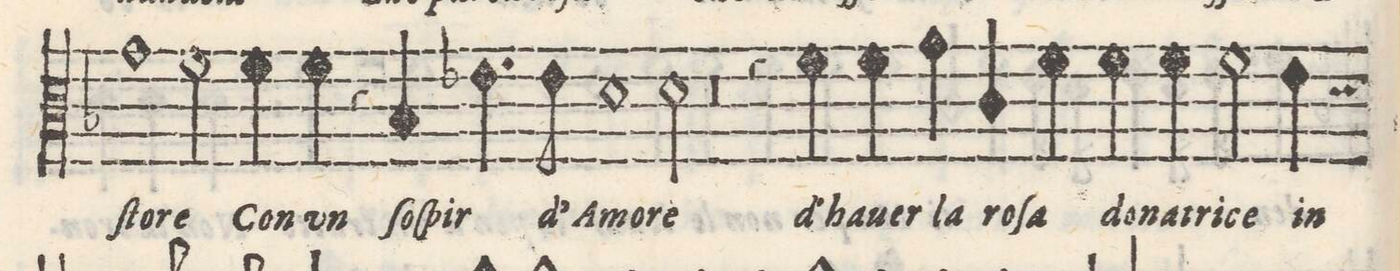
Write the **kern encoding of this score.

**kern	**text
*I"Alto	*
*clefC3	*
*k[b-]	*
*met(C)	*
*M2/1	*
1g\	-ſto-
=14-	=14-
2f\	-re
4f\	Con
4f\	un
4r	.
4B-/	ſoſ-
=15-	=15-
4.e-X\	-pir
8e-\	d'A-
1d	-mo-
2d\	-re
=16-	=16-
0r	.
=17-	=17-
4r	.
4f\	d'ha-
4f\	-uer
4g\	la
4cny/	ro-
4f\	-ſa
4f\	do-
4f\	-na-
=18-	=18-
2f\	-tri-
4eny\	-ce in
*-	*-
